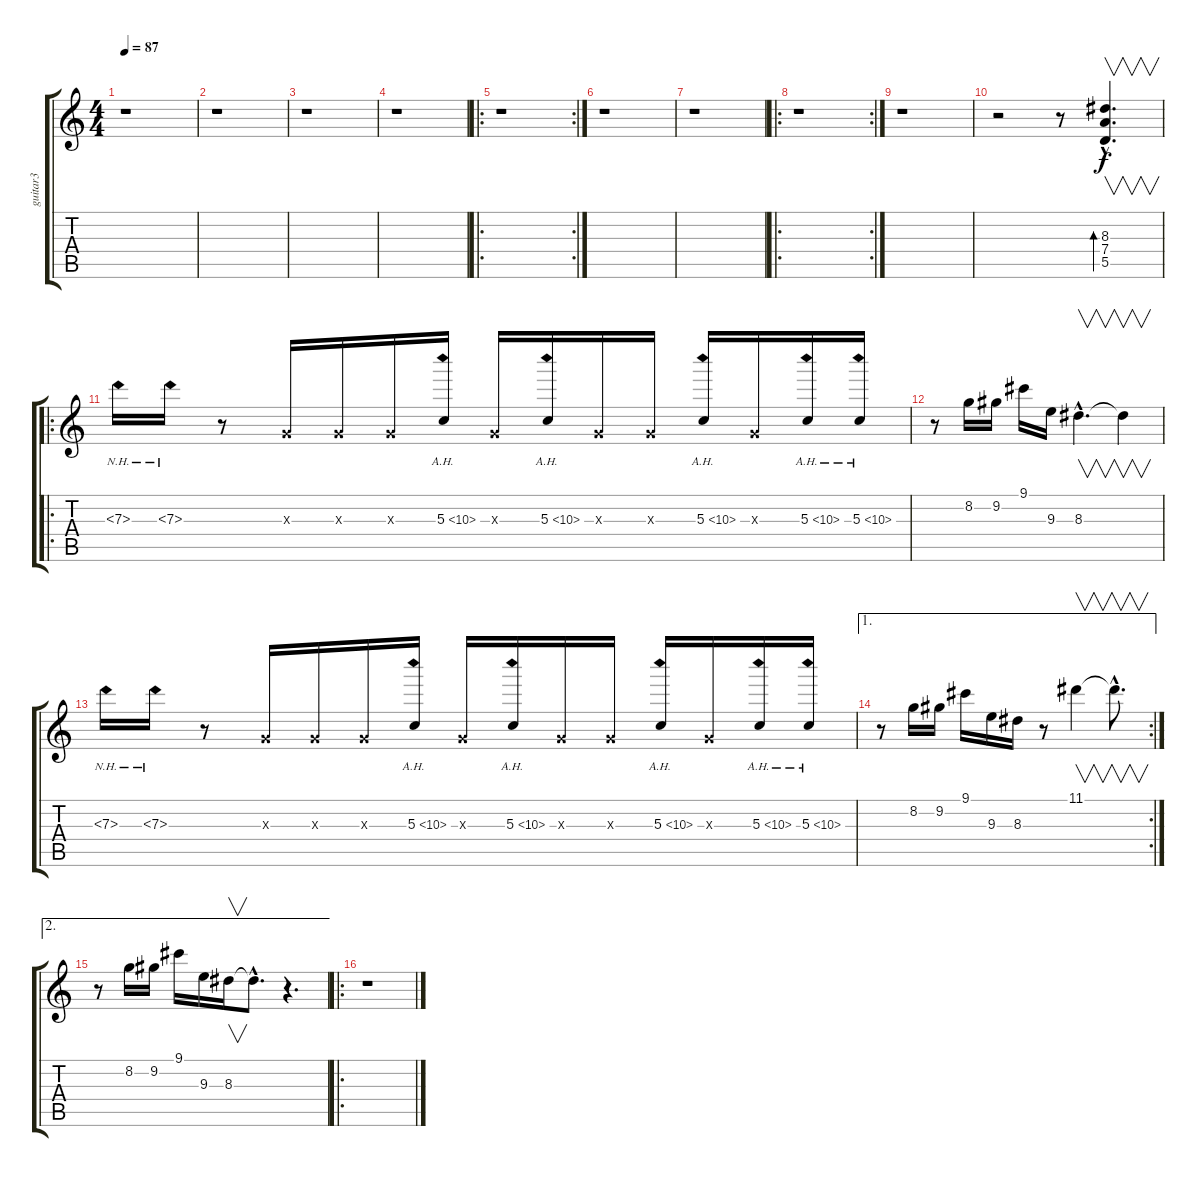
\track ("guitar3" "guitar3") {instrument electricguitarclean}
\staff {score tabs}
\tuning (E4 B3 G3 D3 A2 D2) {hide}
\ts (4 4)
\tempo 87
\clef g2
\ks c
r.1{dy f instrument electricguitarclean} |
r.1 |
r.1 |
r.1 |
\ro
\rc 2
r.1 |
r.1 |
r.1 |
\ro
\rc 2
r.1 |
r.1 |
r.2 r.8 (8.3{hac} 7.4{hac} 5.5{hac}).4{v d bd 240} |
\ro
7.3{nh}.16 7.3{nh}.16 r.8 0.3{x}.16 0.3{x}.16 0.3{x}.16 5.3{ah 5}.16 0.3{x}.16 5.3{ah 5}.16 0.3{x}.16 0.3{x}.16 5.3{ah 5}.16 0.3{x}.16 5.3{ah 5}.16 5.3{ah 5}.16 |
r.8 8.2.16 9.2.16 9.1.16 9.3.16 8.3{hac}.4{v d} 8.3{t}.4{v} |
7.3{nh}.16 7.3{nh}.16 r.8 0.3{x}.16 0.3{x}.16 0.3{x}.16 5.3{ah 5}.16 0.3{x}.16 5.3{ah 5}.16 0.3{x}.16 0.3{x}.16 5.3{ah 5}.16 0.3{x}.16 5.3{ah 5}.16 5.3{ah 5}.16 |
\ae 1
\rc 2
r.8 8.2.16 9.2.16 9.1.16 9.3.16 8.3.16 r.8 11.1.4{v} 11.1{hac t}.8{v d} |
\ae 2
r.8 8.2.16 9.2.16 9.1.16 9.3.16 8.3.16{v} 8.3{hac t}.8{d} r.4{d} |
\ro
r.1
